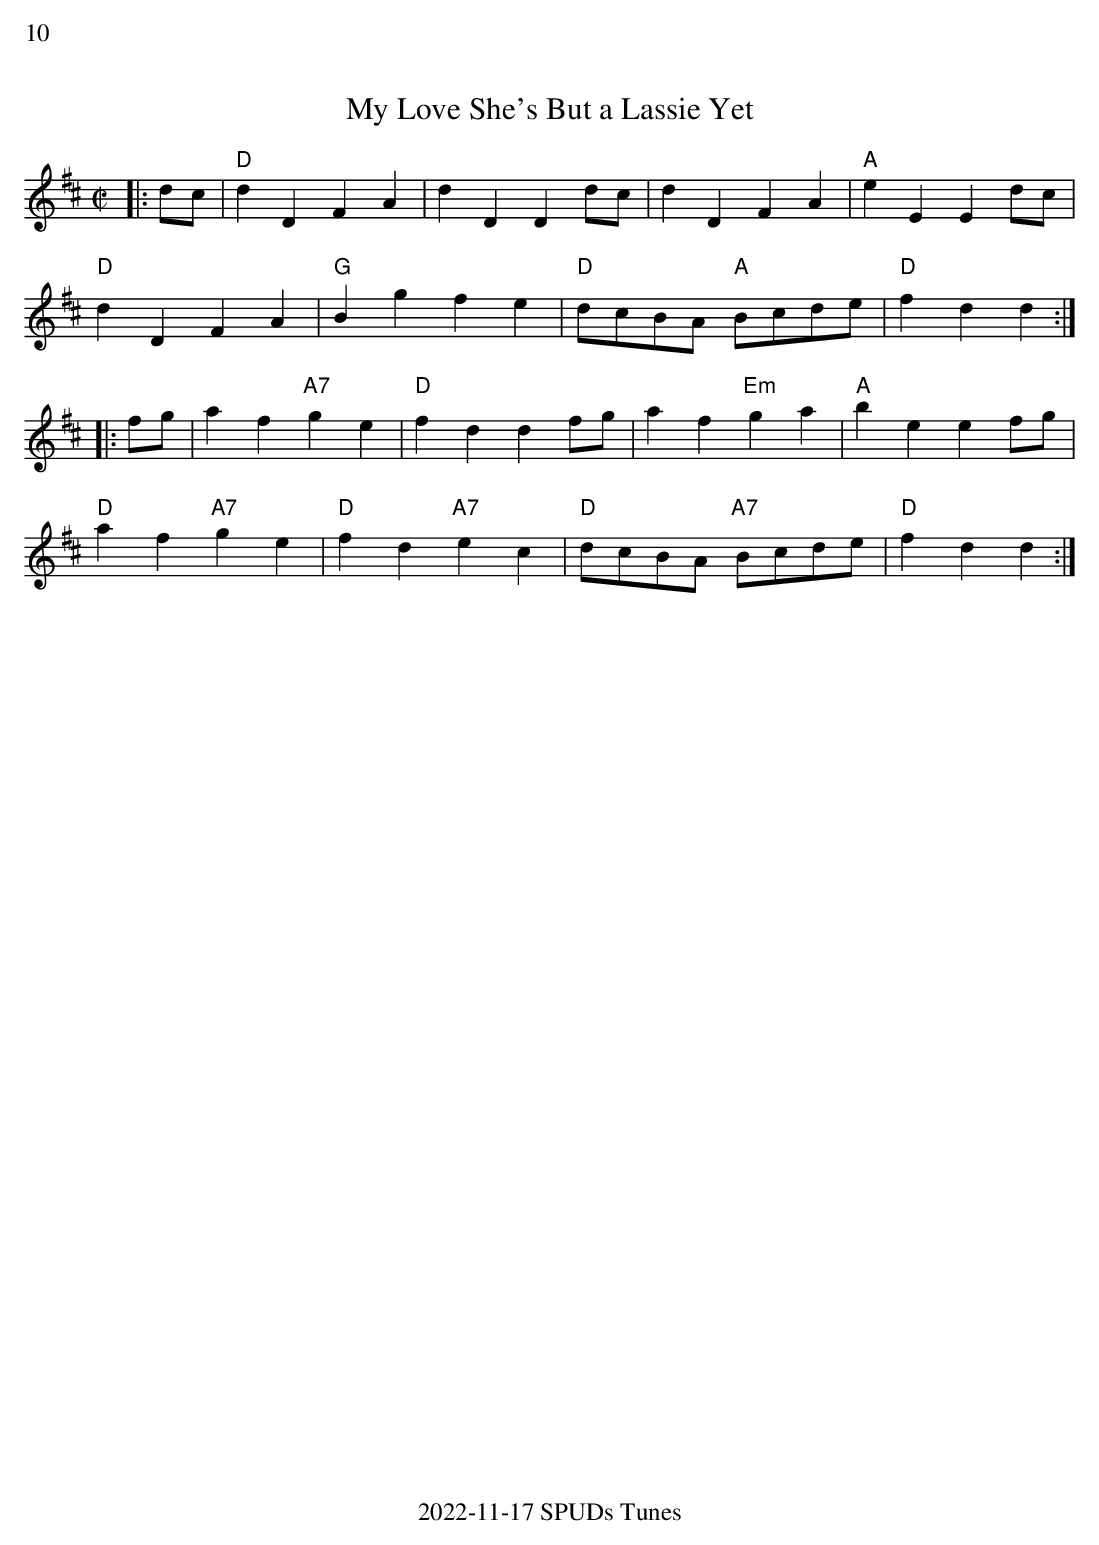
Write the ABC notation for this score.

X:1
%%text 10
T:My Love She's But a Lassie Yet
M:C|
L:1/4
K:D
|:d1/2c1/2|"D"dDFA|dDD d1/2c1/2|dDFA|"A"eEE d1/2c1/2|
"D"dDFA|"G"Bgfe|"D"d1/2c1/2B1/2A1/2 "A"B1/2c1/2d1/2e1/2| "D"fdd:|
|:f1/2g1/2|af"A7"ge|"D"fdd f1/2g1/2|af "Em"ga|"A"bee f1/2g1/2|
"D"af"A7"ge|"D"fd"A7"ec |"D"d1/2c1/2B1/2A1/2 "A7"B1/2c1/2d1/2e1/2| "D"fdd:|
